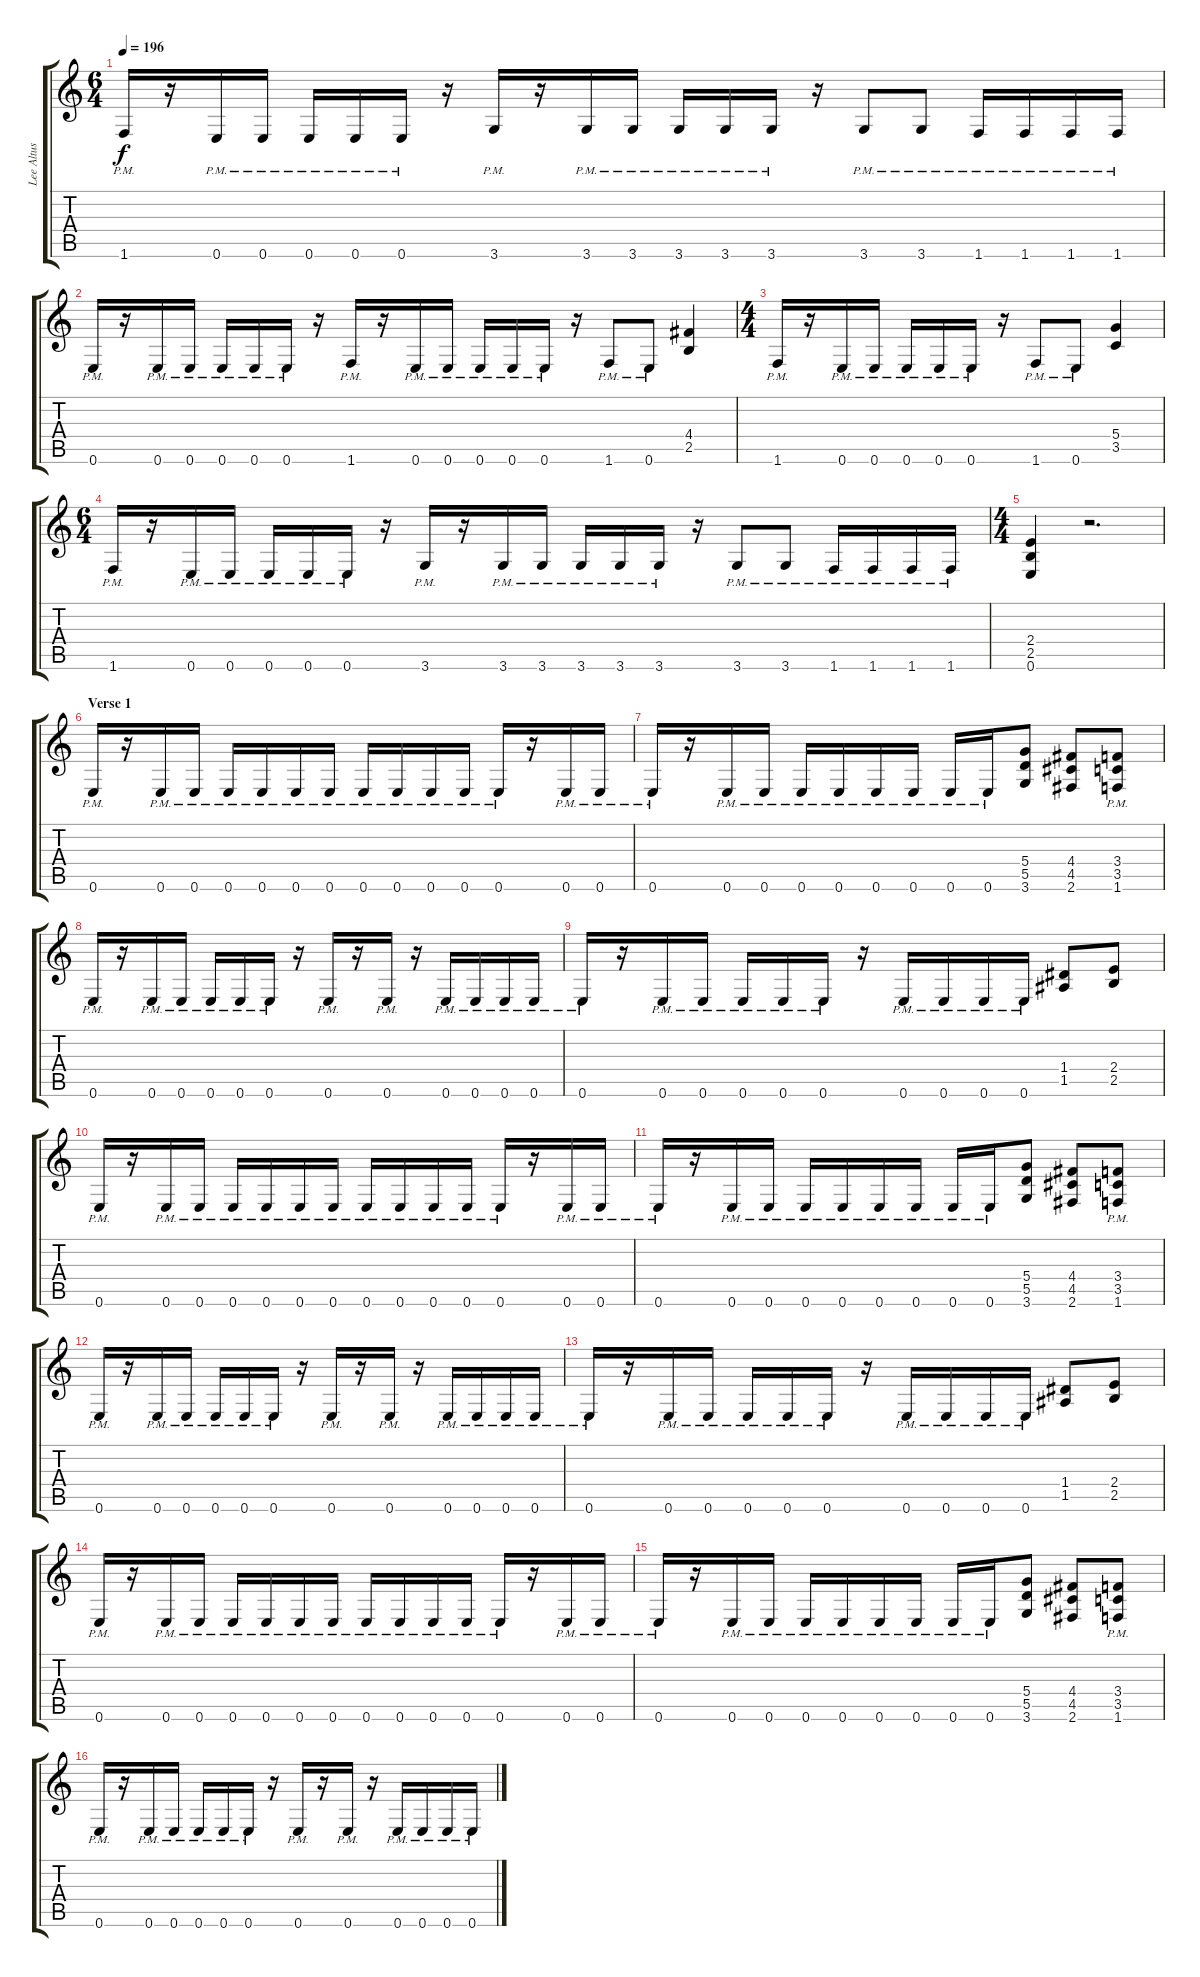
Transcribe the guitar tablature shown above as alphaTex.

\track ("Lee Altus" "Lee Altus") {instrument distortionguitar}
\staff {score tabs}
\tuning (E4 B3 G3 D3 A2 E2) {hide}
\ts (6 4)
\tempo 196
\clef g2
\ks c
1.6{pm}.16{dy f} r.16 0.6{pm}.16 0.6{pm}.16 0.6{pm}.16 0.6{pm}.16 0.6{pm}.16 r.16 3.6{pm}.16 r.16 3.6{pm}.16 3.6{pm}.16 3.6{pm}.16 3.6{pm}.16 3.6{pm}.16 r.16 3.6{pm}.8 3.6{pm}.8 1.6{pm}.16 1.6{pm}.16 1.6{pm}.16 1.6{pm}.16 |
0.6{pm}.16 r.16 0.6{pm}.16 0.6{pm}.16 0.6{pm}.16 0.6{pm}.16 0.6{pm}.16 r.16 1.6{pm}.16 r.16 0.6{pm}.16 0.6{pm}.16 0.6{pm}.16 0.6{pm}.16 0.6{pm}.16 r.16 1.6{pm}.8 0.6{pm}.8 (4.4 2.5).4 |
\ts (4 4)
1.6{pm}.16 r.16 0.6{pm}.16 0.6{pm}.16 0.6{pm}.16 0.6{pm}.16 0.6{pm}.16 r.16 1.6{pm}.8 0.6{pm}.8 (5.4 3.5).4 |
\ts (6 4)
1.6{pm}.16 r.16 0.6{pm}.16 0.6{pm}.16 0.6{pm}.16 0.6{pm}.16 0.6{pm}.16 r.16 3.6{pm}.16 r.16 3.6{pm}.16 3.6{pm}.16 3.6{pm}.16 3.6{pm}.16 3.6{pm}.16 r.16 3.6{pm}.8 3.6{pm}.8 1.6{pm}.16 1.6{pm}.16 1.6{pm}.16 1.6{pm}.16 |
\ts (4 4)
(2.4 2.5 0.6).4 r.2{d} |
\section ("" "Verse 1")
0.6{pm}.16 r.16 0.6{pm}.16 0.6{pm}.16 0.6{pm}.16 0.6{pm}.16 0.6{pm}.16 0.6{pm}.16 0.6{pm}.16 0.6{pm}.16 0.6{pm}.16 0.6{pm}.16 0.6{pm}.16 r.16 0.6{pm}.16 0.6{pm}.16 |
0.6{pm}.16 r.16 0.6{pm}.16 0.6{pm}.16 0.6{pm}.16 0.6{pm}.16 0.6{pm}.16 0.6{pm}.16 0.6{pm}.16 0.6{pm}.16 (5.4 5.5 3.6).8 (4.4 4.5 2.6).8 (3.4{pm} 3.5{pm} 1.6{pm}).8 |
0.6{pm}.16 r.16 0.6{pm}.16 0.6{pm}.16 0.6{pm}.16 0.6{pm}.16 0.6{pm}.16 r.16 0.6{pm}.16 r.16 0.6{pm}.16 r.16 0.6{pm}.16 0.6{pm}.16 0.6{pm}.16 0.6{pm}.16 |
0.6{pm}.16 r.16 0.6{pm}.16 0.6{pm}.16 0.6{pm}.16 0.6{pm}.16 0.6{pm}.16 r.16 0.6{pm}.16 0.6{pm}.16 0.6{pm}.16 0.6{pm}.16 (1.4 1.5).8 (2.4 2.5).8 |
0.6{pm}.16 r.16 0.6{pm}.16 0.6{pm}.16 0.6{pm}.16 0.6{pm}.16 0.6{pm}.16 0.6{pm}.16 0.6{pm}.16 0.6{pm}.16 0.6{pm}.16 0.6{pm}.16 0.6{pm}.16 r.16 0.6{pm}.16 0.6{pm}.16 |
0.6{pm}.16 r.16 0.6{pm}.16 0.6{pm}.16 0.6{pm}.16 0.6{pm}.16 0.6{pm}.16 0.6{pm}.16 0.6{pm}.16 0.6{pm}.16 (5.4 5.5 3.6).8 (4.4 4.5 2.6).8 (3.4{pm} 3.5{pm} 1.6{pm}).8 |
0.6{pm}.16 r.16 0.6{pm}.16 0.6{pm}.16 0.6{pm}.16 0.6{pm}.16 0.6{pm}.16 r.16 0.6{pm}.16 r.16 0.6{pm}.16 r.16 0.6{pm}.16 0.6{pm}.16 0.6{pm}.16 0.6{pm}.16 |
0.6{pm}.16 r.16 0.6{pm}.16 0.6{pm}.16 0.6{pm}.16 0.6{pm}.16 0.6{pm}.16 r.16 0.6{pm}.16 0.6{pm}.16 0.6{pm}.16 0.6{pm}.16 (1.4 1.5).8 (2.4 2.5).8 |
0.6{pm}.16 r.16 0.6{pm}.16 0.6{pm}.16 0.6{pm}.16 0.6{pm}.16 0.6{pm}.16 0.6{pm}.16 0.6{pm}.16 0.6{pm}.16 0.6{pm}.16 0.6{pm}.16 0.6{pm}.16 r.16 0.6{pm}.16 0.6{pm}.16 |
0.6{pm}.16 r.16 0.6{pm}.16 0.6{pm}.16 0.6{pm}.16 0.6{pm}.16 0.6{pm}.16 0.6{pm}.16 0.6{pm}.16 0.6{pm}.16 (5.4 5.5 3.6).8 (4.4 4.5 2.6).8 (3.4{pm} 3.5{pm} 1.6{pm}).8 |
0.6{pm}.16 r.16 0.6{pm}.16 0.6{pm}.16 0.6{pm}.16 0.6{pm}.16 0.6{pm}.16 r.16 0.6{pm}.16 r.16 0.6{pm}.16 r.16 0.6{pm}.16 0.6{pm}.16 0.6{pm}.16 0.6{pm}.16
